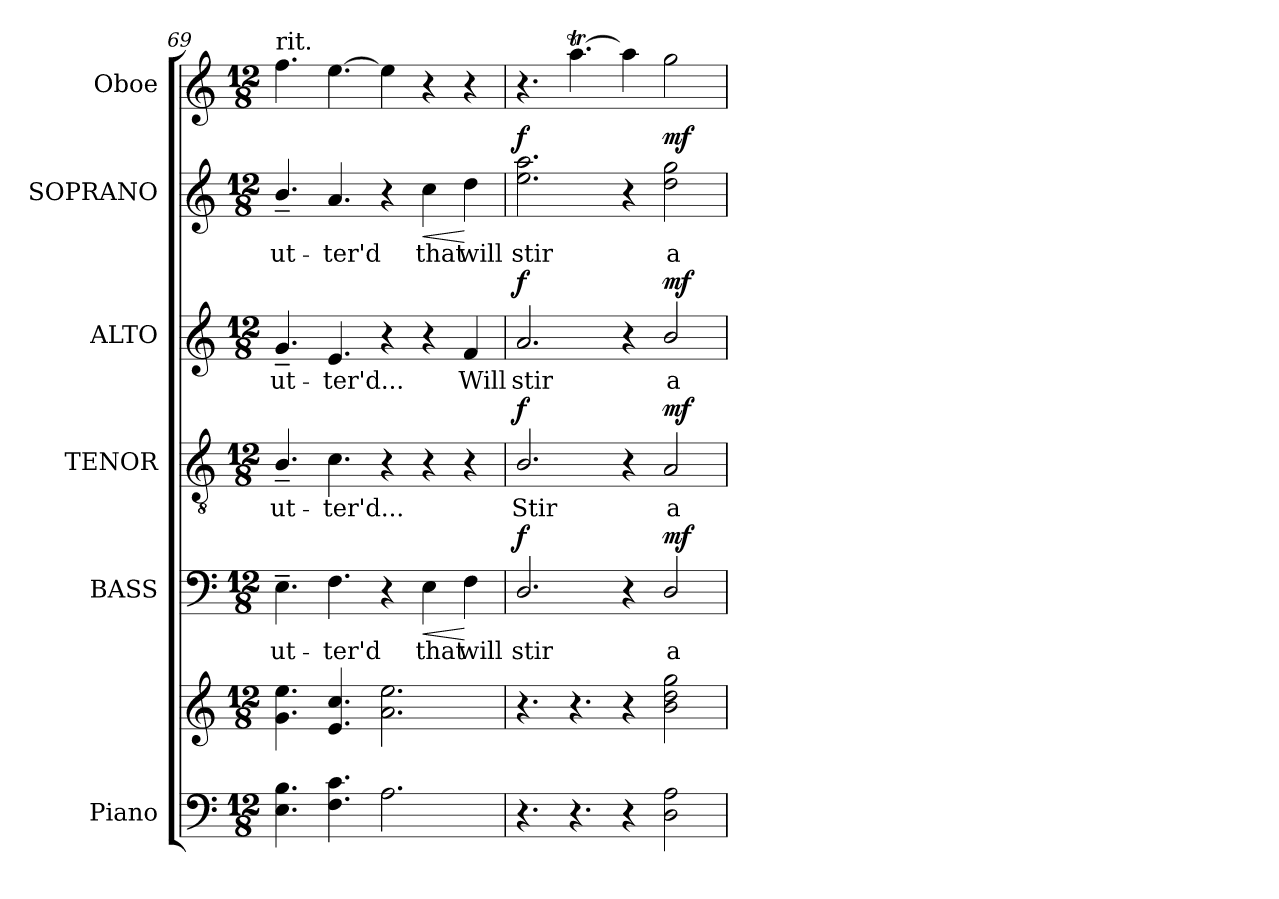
**kern	**kern	**kern	**text	**dynam	**kern	**text	**dynam	**kern	**text	**dynam	**kern	**text	**dynam	**kern
*part6	*part6	*part5	*part5	*part5	*part4	*part4	*part4	*part3	*part3	*part3	*part2	*part2	*part2	*part1
*staff7	*staff6	*staff5	*staff5	*staff5	*staff4	*staff4	*staff4	*staff3	*staff3	*staff3	*staff2	*staff2	*staff2	*staff1
*I"Piano	*	*I"BASS	*	*	*I"TENOR	*	*	*I"ALTO	*	*	*I"SOPRANO	*	*	*I"Oboe
*I'Pno.	*	*I'B.	*	*	*I'T.	*	*	*I'A.	*	*	*I'S.	*	*	*I'Ob.
*clefF4	*clefG2	*clefF4	*	*	*clefGv2	*	*	*clefG2	*	*	*clefG2	*	*	*clefG2
*	*	*	*	*	*ITrd7c12	*	*	*	*	*	*	*	*	*
*k[]	*k[]	*k[]	*	*	*k[]	*	*	*k[]	*	*	*k[]	*	*	*k[]
*a:	*a:	*a:	*	*	*a:	*	*	*a:	*	*	*a:	*	*	*a:
*M12/8	*M12/8	*M12/8	*	*	*M12/8	*	*	*M12/8	*	*	*M12/8	*	*	*M12/8
=69	=69	=69	=69	=69	=69	=69	=69	=69	=69	=69	=69	=69	=69	=69
!	!	!	!LO:LY:b:color=#000000	!	!	!	!	!	!	!	!	!	!	!
!	!	!	!	!	!	!LO:LY:b:color=#000000	!	!	!	!	!	!	!	!
!	!	!	!	!	!	!	!	!	!LO:LY:b:color=#000000	!	!	!	!	!
!	!	!	!	!	!	!	!	!	!	!	!	!	!	!LO:TX:t=rit.
!	!	!	!	!	!	!	!	!	!	!	!	!LO:LY:b:color=#000000	!	!
4.Ei\ 4.Bi	4.gi\ 4.eei	4.E~i\	ut-	.	4.BB~i/	ut-	.	4.g~i/	ut-	.	4.b~i/	ut-	.	4.ffi\
!	!	!	!LO:LY:b:color=#000000	!	!	!	!	!	!	!	!	!	!	!
!	!	!	!	!	!	!LO:LY:b:color=#000000	!	!	!	!	!	!	!	!
!	!	!	!	!	!	!	!	!	!LO:LY:b:color=#000000	!	!	!	!	!
!	!	!	!	!	!	!	!	!	!	!	!	!LO:LY:b:color=#000000	!	!
4.Fi\ 4.ci	4.ei/ 4.cci	4.Fi\	-ter'd	.	4.Ci\	-ter'd...	.	4.ei/	-ter'd...	.	4.ai/	-ter'd	.	[4.eei\
2.Ai\	2.ai\ 2.eei	4r	.	.	4r	.	.	4r	.	.	4r	.	.	4eei\]
!	!	!	!LO:LY:b:color=#000000	!LO:HP:b	!	!	!	!	!	!	!	!	!	!
!	!	!	!	!	!	!	!	!	!	!	!	!LO:LY:b:color=#000000	!LO:HP:b	!
.	.	4Ei\	that	<	4r	.	.	4r	.	.	4cci\	that	<	4r
!	!	!	!LO:LY:b:color=#000000	!	!	!	!	!	!	!	!	!	!	!
!	!	!	!	!	!	!	!	!	!LO:LY:b:color=#000000	!	!	!	!	!
!	!	!	!	!	!	!	!	!	!	!	!	!LO:LY:b:color=#000000	!	!
.	.	4Fi\	will	[	4r	.	.	4fi/	Will	.	4ddi\	will	[	4r
=70	=70	=70	=70	=70	=70	=70	=70	=70	=70	=70	=70	=70	=70	=70
!	!	!	!LO:LY:b:color=#000000	!	!	!	!	!	!	!	!	!	!	!
!	!	!	!	!	!	!LO:LY:b:color=#000000	!	!	!	!	!	!	!	!
!	!	!	!	!	!	!	!	!	!LO:LY:b:color=#000000	!	!	!	!	!
!	!	!	!	!	!	!	!	!	!	!	!	!LO:LY:b:color=#000000	!	!
4.r	4.r	2.Di/	stir	f	2.BBi/	Stir	f	2.ai/	stir	f	2.eei\ 2.aai	stir	f	4.r
4.r	4.r	.	.	.	.	.	.	.	.	.	.	.	.	[4.aaTi\
4r	4r	4r	.	.	4r	.	.	4r	.	.	4r	.	.	4aai\]
!	!	!	!LO:LY:b:color=#000000	!	!	!	!	!	!	!	!	!	!	!
!	!	!	!	!	!	!LO:LY:b:color=#000000	!	!	!	!	!	!	!	!
!	!	!	!	!	!	!	!	!	!LO:LY:b:color=#000000	!	!	!	!	!
!	!	!	!	!	!	!	!	!	!	!	!	!LO:LY:b:color=#000000	!	!
2Di\ 2Ai	2bi\ 2ddi 2ggi	2Di/	a-	mf	2AAi/	a-	mf	2bi/	a-	mf	2ddi\ 2ggi	a-	mf	2ggi\
=	=	=	=	=	=	=	=	=	=	=	=	=	=	=
*-	*-	*-	*-	*-	*-	*-	*-	*-	*-	*-	*-	*-	*-	*-
